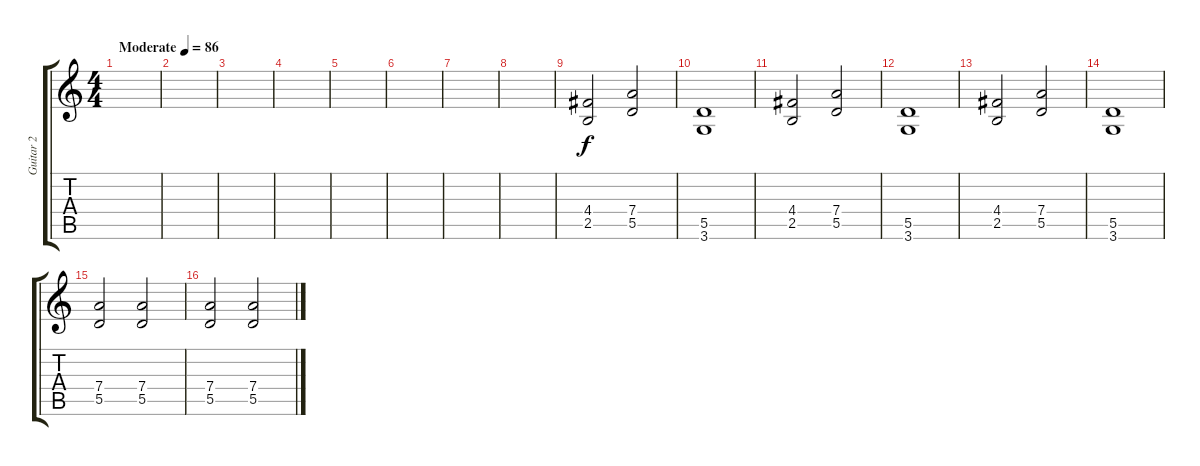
\track ("Guitar 2" "Guitar 2") {instrument overdrivenguitar}
\staff {score tabs}
\tuning (E4 B3 G3 D3 A2 E2) {hide}
\ts (4 4)
\tempo (86 "Moderate")
\clef g2
\ks c
|
|
|
|
|
|
|
|
(4.4 2.5).2 (7.4 5.5).2 |
(5.5 3.6).1 |
(4.4 2.5).2 (7.4 5.5).2 |
(5.5 3.6).1 |
(4.4 2.5).2 (7.4 5.5).2 |
(5.5 3.6).1 |
(7.4 5.5).2 (7.4 5.5).2 |
(7.4 5.5).2 (7.4 5.5).2
